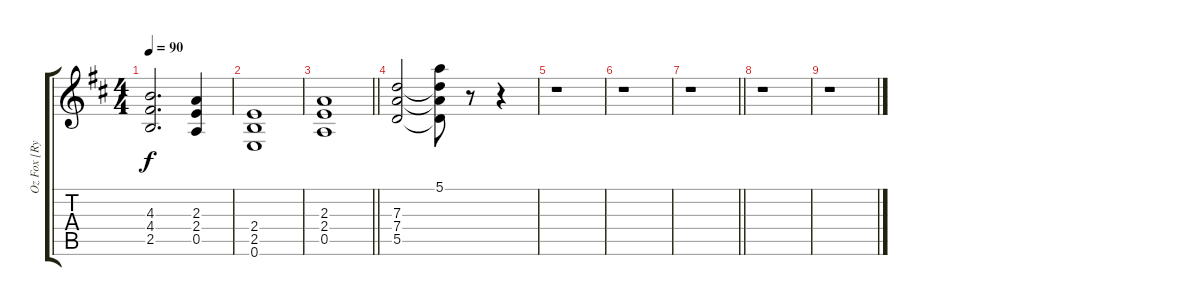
\track ("Oz Fox [Rythm Electric Guitar]" "Oz Fox [Ry") {instrument overdrivenguitar}
\staff {score tabs}
\tuning (E4 B3 G3 D3 A2 E2) {hide}
\ts (4 4)
\tempo 90
\clef g2
\ks d
(4.3 4.4 2.5).2{d dy f} (2.3 2.4 0.5).4 |
(2.4 2.5 0.6).1 |
\barLineRight lightlight
(2.3 2.4 0.5).1 |
(7.3 7.4 5.5).2 (5.1 7.3{t} 7.4{t} 5.5{t}).8 r.8 r.4 |
r.1 |
r.1 |
\barLineRight lightlight
r.1 |
r.1 |
r.1
